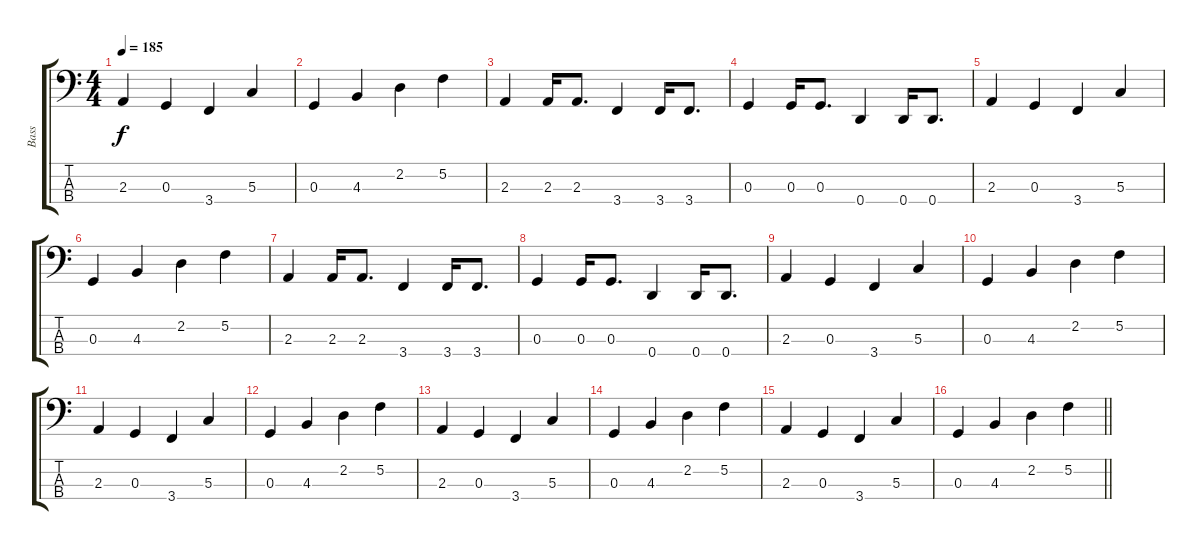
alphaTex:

\track ("Bass" "Bass") {instrument acousticguitarsteel}
\staff {score tabs}
\tuning (F2 C2 G1 D1) {hide}
\ts (4 4)
\tempo 185
\clef f4
\ks c
2.3.4{dy f} 0.3.4 3.4.4 5.3.4 |
0.3.4 4.3.4 2.2.4 5.2.4 |
2.3.4 2.3.16 2.3.8{d} 3.4.4 3.4.16 3.4.8{d} |
0.3.4 0.3.16 0.3.8{d} 0.4.4 0.4.16 0.4.8{d} |
2.3.4 0.3.4 3.4.4 5.3.4 |
0.3.4 4.3.4 2.2.4 5.2.4 |
2.3.4 2.3.16 2.3.8{d} 3.4.4 3.4.16 3.4.8{d} |
0.3.4 0.3.16 0.3.8{d} 0.4.4 0.4.16 0.4.8{d} |
2.3.4 0.3.4 3.4.4 5.3.4 |
0.3.4 4.3.4 2.2.4 5.2.4 |
2.3.4 0.3.4 3.4.4 5.3.4 |
0.3.4 4.3.4 2.2.4 5.2.4 |
2.3.4 0.3.4 3.4.4 5.3.4 |
0.3.4 4.3.4 2.2.4 5.2.4 |
2.3.4 0.3.4 3.4.4 5.3.4 |
\barLineRight lightlight
0.3.4 4.3.4 2.2.4 5.2.4
